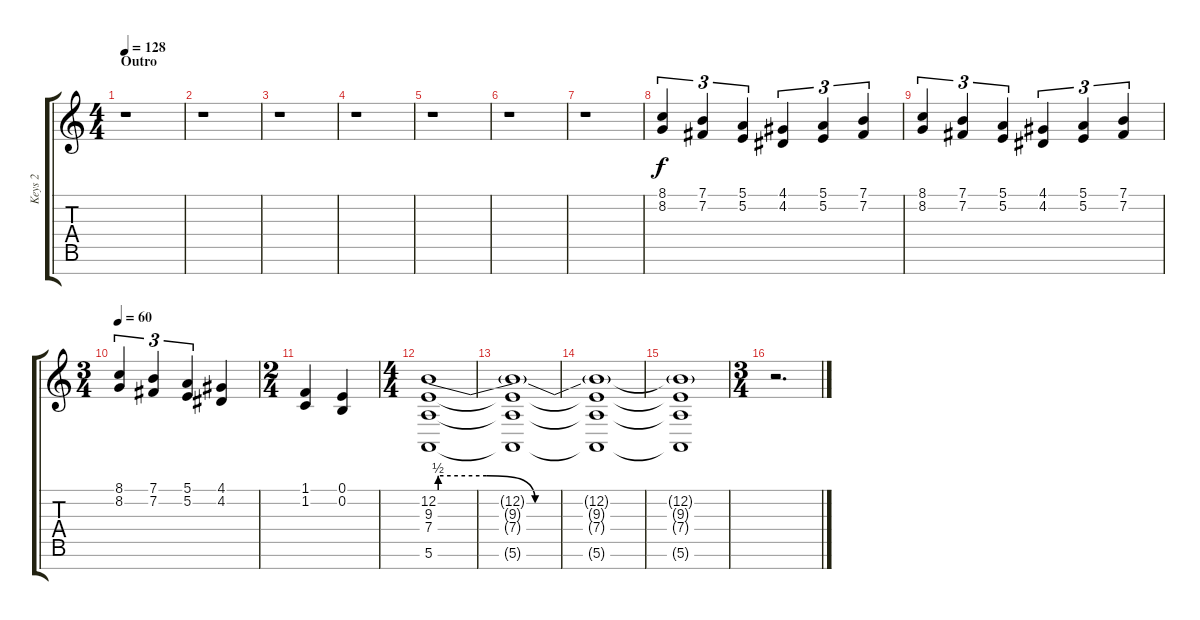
\track ("Keys 2" "Keys 2") {instrument lead1square}
\staff {score tabs}
\tuning (E4 B3 G3 D3 A2 E2 B1) {hide}
\ts (4 4)
\section ("" "Outro")
\tempo 128
\clef g2
\ks c
r.1{dy f} |
r.1 |
r.1 |
r.1 |
r.1 |
r.1 |
r.1 |
(8.1 8.2).4{tu (3 2)} (7.1 7.2).4{tu (3 2)} (5.1 5.2).4{tu (3 2)} (4.1 4.2).4{tu (3 2)} (5.1 5.2).4{tu (3 2)} (7.1 7.2).4{tu (3 2)} |
(8.1 8.2).4{tu (3 2)} (7.1 7.2).4{tu (3 2)} (5.1 5.2).4{tu (3 2)} (4.1 4.2).4{tu (3 2)} (5.1 5.2).4{tu (3 2)} (7.1 7.2).4{tu (3 2)} |
\ts (3 4)
\tempo 60
(8.1 8.2).4{tu (3 2)} (7.1 7.2).4{tu (3 2)} (5.1 5.2).4{tu (3 2)} (4.1 4.2).4 |
\ts (2 4)
(1.1 1.2).4 (0.1 0.2).4 |
\ts (4 4)
(12.2{be (custom 0 0 0 2 10 2 20 0 20 0 30 0 60 0)} 9.3 7.4 5.6).1 |
(12.2{t} 9.3{t} 7.4{t} 5.6{t}).1 |
(12.2{t} 9.3{t} 7.4{t} 5.6{t}).1 |
(12.2{t} 9.3{t} 7.4{t} 5.6{t}).1 |
\ts (3 4)
r.2{d}
